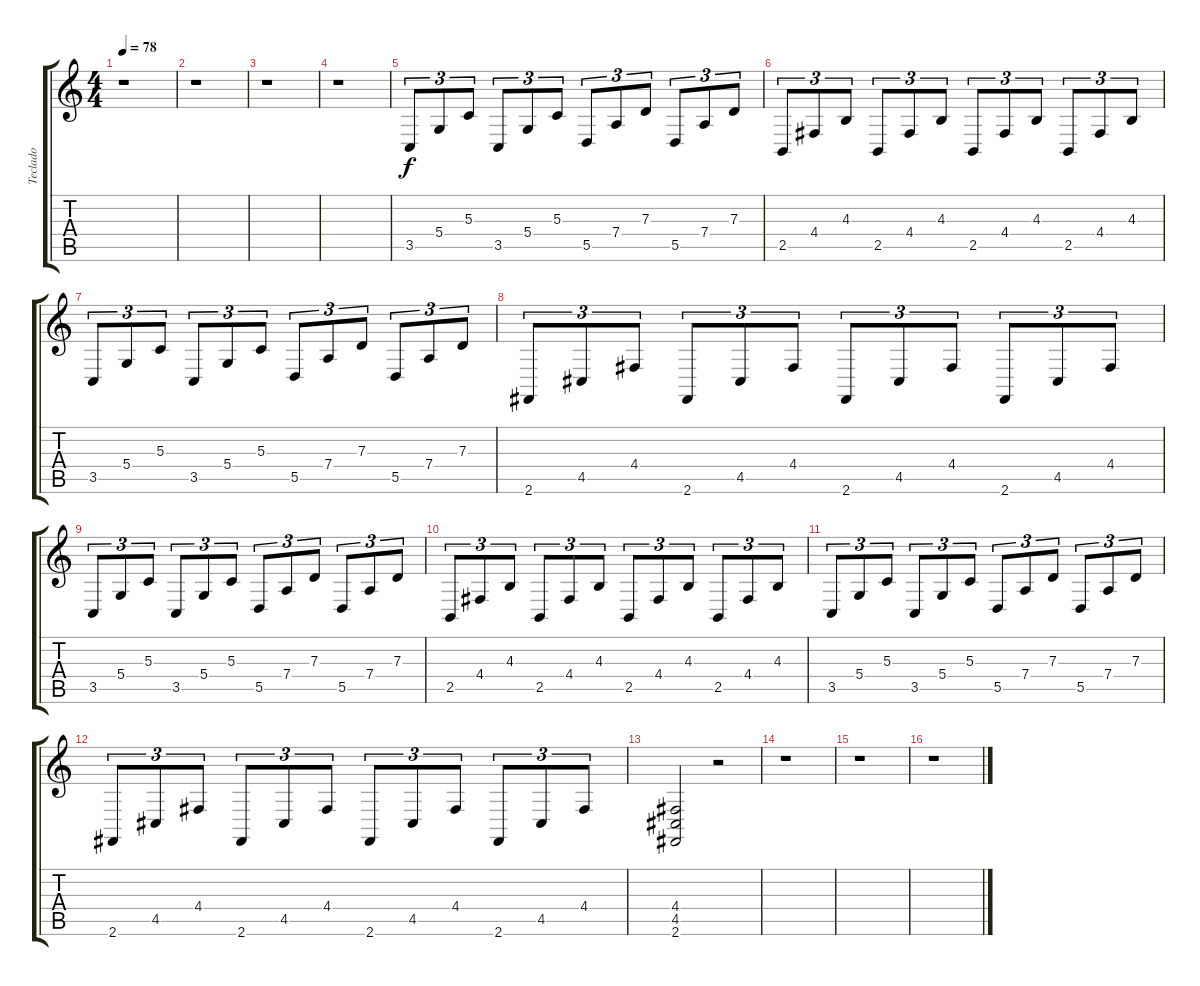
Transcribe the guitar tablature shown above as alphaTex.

\track ("Teclado" "Teclado") {instrument orchestralharp}
\staff {score tabs}
\tuning (E4 B3 G3 D3 A2 E2) {hide}
\ts (4 4)
\tempo 78
\clef g2
\ks c
r.1{dy f} |
r.1 |
r.1 |
r.1 |
3.5.8{tu (3 2)} 5.4.8{tu (3 2)} 5.3.8{tu (3 2)} 3.5.8{tu (3 2)} 5.4.8{tu (3 2)} 5.3.8{tu (3 2)} 5.5.8{tu (3 2)} 7.4.8{tu (3 2)} 7.3.8{tu (3 2)} 5.5.8{tu (3 2)} 7.4.8{tu (3 2)} 7.3.8{tu (3 2)} |
2.5.8{tu (3 2)} 4.4.8{tu (3 2)} 4.3.8{tu (3 2)} 2.5.8{tu (3 2)} 4.4.8{tu (3 2)} 4.3.8{tu (3 2)} 2.5.8{tu (3 2)} 4.4.8{tu (3 2)} 4.3.8{tu (3 2)} 2.5.8{tu (3 2)} 4.4.8{tu (3 2)} 4.3.8{tu (3 2)} |
3.5.8{tu (3 2)} 5.4.8{tu (3 2)} 5.3.8{tu (3 2)} 3.5.8{tu (3 2)} 5.4.8{tu (3 2)} 5.3.8{tu (3 2)} 5.5.8{tu (3 2)} 7.4.8{tu (3 2)} 7.3.8{tu (3 2)} 5.5.8{tu (3 2)} 7.4.8{tu (3 2)} 7.3.8{tu (3 2)} |
2.6.8{tu (3 2)} 4.5.8{tu (3 2)} 4.4.8{tu (3 2)} 2.6.8{tu (3 2)} 4.5.8{tu (3 2)} 4.4.8{tu (3 2)} 2.6.8{tu (3 2)} 4.5.8{tu (3 2)} 4.4.8{tu (3 2)} 2.6.8{tu (3 2)} 4.5.8{tu (3 2)} 4.4.8{tu (3 2)} |
3.5.8{tu (3 2)} 5.4.8{tu (3 2)} 5.3.8{tu (3 2)} 3.5.8{tu (3 2)} 5.4.8{tu (3 2)} 5.3.8{tu (3 2)} 5.5.8{tu (3 2)} 7.4.8{tu (3 2)} 7.3.8{tu (3 2)} 5.5.8{tu (3 2)} 7.4.8{tu (3 2)} 7.3.8{tu (3 2)} |
2.5.8{tu (3 2)} 4.4.8{tu (3 2)} 4.3.8{tu (3 2)} 2.5.8{tu (3 2)} 4.4.8{tu (3 2)} 4.3.8{tu (3 2)} 2.5.8{tu (3 2)} 4.4.8{tu (3 2)} 4.3.8{tu (3 2)} 2.5.8{tu (3 2)} 4.4.8{tu (3 2)} 4.3.8{tu (3 2)} |
3.5.8{tu (3 2)} 5.4.8{tu (3 2)} 5.3.8{tu (3 2)} 3.5.8{tu (3 2)} 5.4.8{tu (3 2)} 5.3.8{tu (3 2)} 5.5.8{tu (3 2)} 7.4.8{tu (3 2)} 7.3.8{tu (3 2)} 5.5.8{tu (3 2)} 7.4.8{tu (3 2)} 7.3.8{tu (3 2)} |
2.6.8{tu (3 2)} 4.5.8{tu (3 2)} 4.4.8{tu (3 2)} 2.6.8{tu (3 2)} 4.5.8{tu (3 2)} 4.4.8{tu (3 2)} 2.6.8{tu (3 2)} 4.5.8{tu (3 2)} 4.4.8{tu (3 2)} 2.6.8{tu (3 2)} 4.5.8{tu (3 2)} 4.4.8{tu (3 2)} |
(4.4 4.5 2.6).2 r.2 |
r.1 |
r.1 |
r.1
